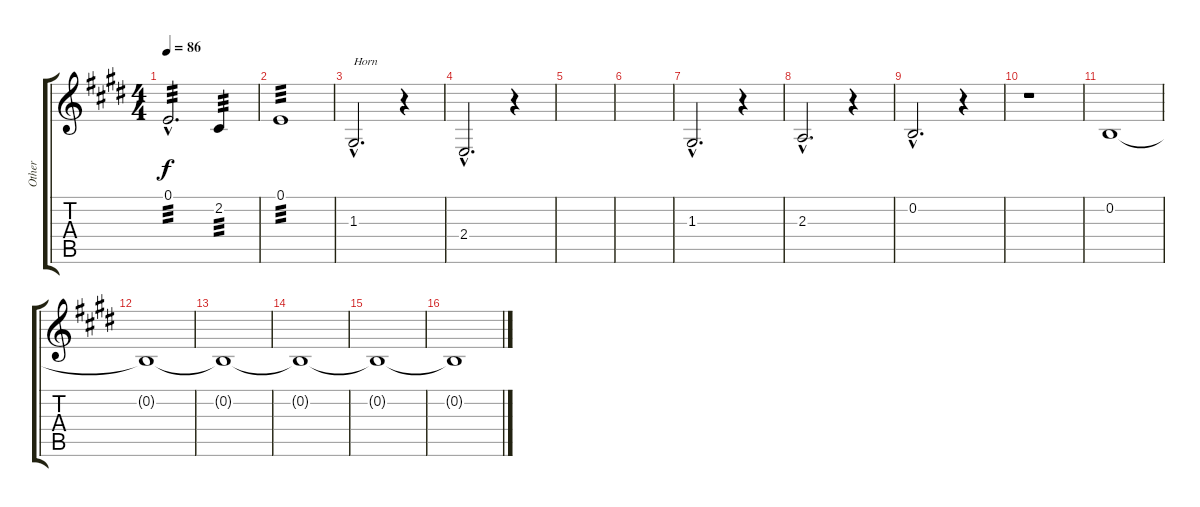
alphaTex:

\track ("Other" "Other") {instrument pad4choir}
\staff {score tabs}
\tuning (E4 B3 G3 D3 A2 E2) {hide}
\ts (4 4)
\tempo 86
\clef g2
\ks e
0.1{hac}.2{d tp 3 dy f} 2.2.4{tp 3} |
0.1.1{tp 3} |
1.3{hac}.2{d txt "Horn" volume 9 instrument brasssection} r.4 |
2.4{hac}.2{d} r.4 |
|
|
1.3{hac}.2{d} r.4 |
2.3{hac}.2{d} r.4 |
0.2{hac}.2{d} r.4 |
r.1 |
0.2.1 |
0.2{t}.1 |
0.2{t}.1 |
0.2{t}.1 |
0.2{t}.1 |
0.2{t}.1
